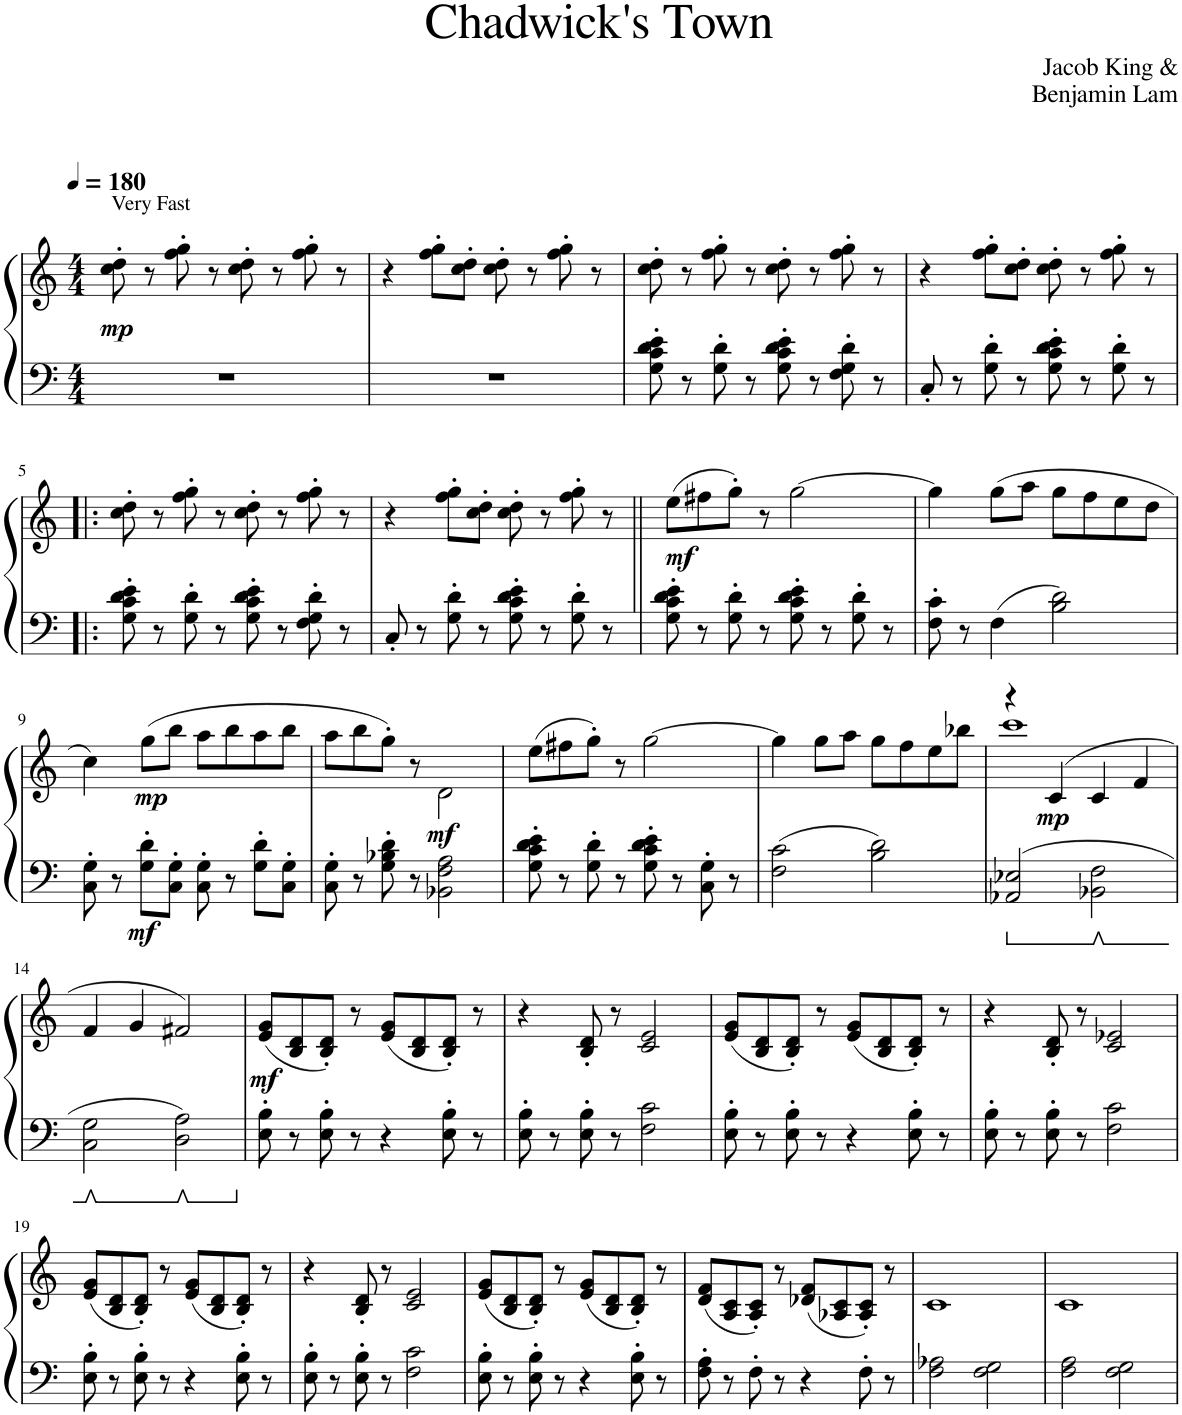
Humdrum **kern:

**kern	**kern	**dynam
*part1	*part1	*part1
*staff2	*staff1	*staff1/2
*I"Piano	*	*
*I'Pno.	*	*
*clefF4	*clefG2	*
*k[]	*k[]	*
*M4/4	*M4/4	*
*MM180	*MM180	*
=1	=1	=1
!	!LO:TX:a:t=Very Fast	!
!	!	!LO:DY:b
1r	8cc\' 8dd\'	mp
.	8r	.
.	8ff\' 8gg\'	.
.	8r	.
.	8cc\' 8dd\'	.
.	8r	.
.	8ff\' 8gg\'	.
.	8r	.
=2	=2	=2
1r	4r	.
.	8ff\' 8gg\'L	.
.	8cc\' 8dd\'J	.
.	8cc\' 8dd\'	.
.	8r	.
.	8ff\' 8gg\'	.
.	8r	.
=3	=3	=3
8G\' 8c\' 8d\' 8e\'	8cc\' 8dd\'	.
8r	8r	.
8G\' 8d\'	8ff\' 8gg\'	.
8r	8r	.
8G\' 8c\' 8d\' 8e\'	8cc\' 8dd\'	.
8r	8r	.
8F\' 8G\' 8d\'	8ff\' 8gg\'	.
8r	8r	.
=4	=4	=4
8C'/	4r	.
8r	.	.
8G\' 8d\'	8ff\' 8gg\'L	.
8r	8cc\' 8dd\'J	.
8G\' 8c\' 8d\' 8e\'	8cc\' 8dd\'	.
8r	8r	.
8G\' 8d\'	8ff\' 8gg\'	.
8r	8r	.
!!LO:LB:g=z
=5!|:	=5!|:	=5!|:
8G\' 8c\' 8d\' 8e\'	8cc\' 8dd\'	.
8r	8r	.
8G\' 8d\'	8ff\' 8gg\'	.
8r	8r	.
8G\' 8c\' 8d\' 8e\'	8cc\' 8dd\'	.
8r	8r	.
8F\' 8G\' 8d\'	8ff\' 8gg\'	.
8r	8r	.
=6	=6	=6
8C'/	4r	.
8r	.	.
8G\' 8d\'	8ff\' 8gg\'L	.
8r	8cc\' 8dd\'J	.
8G\' 8c\' 8d\' 8e\'	8cc\' 8dd\'	.
8r	8r	.
8G\' 8d\'	8ff\' 8gg\'	.
8r	8r	.
=7||	=7||	=7||
!	!	!LO:DY:b
8G\' 8c\' 8d\' 8e\'	(8ee\L	mf
8r	8ff#X\	.
8G\' 8d\'	8gg'\J)	.
8r	8r	.
8G\' 8c\' 8d\' 8e\'	[2gg\	.
8r	.	.
8G\' 8d\'	.	.
8r	.	.
=8	=8	=8
8F\' 8c\'	4gg\]	.
8r	.	.
4F\	(8gg\L	.
.	8aa\J	.
2B\ 2d\	8gg\L	.
.	8ff\	.
.	8ee\	.
.	8dd\J	.
!!LO:LB:g=z
=9	=9	=9
8C\' 8G\'	4cc\)	.
8r	.	.
!	!	!LO:DY:b=2
!	!	!LO:DY:n=1:b
8G\' 8d\'L	(8gg\L	mf mp
8C\' 8G\'J	8bb\J	.
8C\' 8G\'	8aa\L	.
8r	8bb\	.
8G\' 8d\'L	8aa\	.
8C\' 8G\'J	8bb\J	.
=10	=10	=10
8C\' 8G\'	8aa\L	.
8r	8bb\	.
8G\' 8B-X\' 8d\'	8gg'\J)	.
8r	8r	.
!	!	!LO:DY:b
2BB-X\ 2F\ 2A\	2d\	mf
=11	=11	=11
8G\' 8c\' 8d\' 8e\'	(8ee\L	.
8r	8ff#X\	.
8G\' 8d\'	8gg'\J)	.
8r	8r	.
8G\' 8c\' 8d\' 8e\'	[2gg\	.
8r	.	.
8C\' 8G\'	.	.
8r	.	.
=12	=12	=12
2F\ 2c\	4gg\]	.
.	8gg\L	.
.	8aa\J	.
2B\ 2d\	8gg\L	.
.	8ff\	.
.	8ee\	.
.	8bb-X\J	.
=13	=13	=13
*	*^	*
2AA-X/ 2E-X/	4r	1ccc	.
!	!	!	!LO:DY:b
.	(4c/	.	mp
2BB-X\ 2F\	4c/	.	.
.	4f/	.	.
*	*v	*v	*
!!LO:LB:g=z
=14	=14	=14
2C\ 2G\	4f/	.
.	4g/	.
2D\ 2A\	2f#X/)	.
=15	=15	=15
!	!	!LO:DY:b
8E\' 8B\'	(8e/ 8g/L	mf
8r	8B/ 8d/	.
8E\' 8B\'	8B/' 8d/'J)	.
8r	8r	.
4r	(8e/ 8g/L	.
.	8B/ 8d/	.
8E\' 8B\'	8B/' 8d/'J)	.
8r	8r	.
=16	=16	=16
8E\' 8B\'	4r	.
8r	.	.
8E\' 8B\'	8B/' 8d/'	.
8r	8r	.
2F\ 2c\	2c/ 2e/	.
=17	=17	=17
8E\' 8B\'	(8e/ 8g/L	.
8r	8B/ 8d/	.
8E\' 8B\'	8B/' 8d/'J)	.
8r	8r	.
4r	(8e/ 8g/L	.
.	8B/ 8d/	.
8E\' 8B\'	8B/' 8d/'J)	.
8r	8r	.
=18	=18	=18
8E\' 8B\'	4r	.
8r	.	.
8E\' 8B\'	8B/' 8d/'	.
8r	8r	.
2F\ 2c\	2c/ 2e-X/	.
!!LO:LB:g=z
=19	=19	=19
8E\' 8B\'	(8e/ 8g/L	.
8r	8B/ 8d/	.
8E\' 8B\'	8B/' 8d/'J)	.
8r	8r	.
4r	(8e/ 8g/L	.
.	8B/ 8d/	.
8E\' 8B\'	8B/' 8d/'J)	.
8r	8r	.
=20	=20	=20
8E\' 8B\'	4r	.
8r	.	.
8E\' 8B\'	8B/' 8d/'	.
8r	8r	.
2F\ 2c\	2c/ 2e/	.
=21	=21	=21
8E\' 8B\'	(8e/ 8g/L	.
8r	8B/ 8d/	.
8E\' 8B\'	8B/' 8d/'J)	.
8r	8r	.
4r	(8e/ 8g/L	.
.	8B/ 8d/	.
8E\' 8B\'	8B/' 8d/'J)	.
8r	8r	.
=22	=22	=22
8F\' 8A\'	(8d/ 8f/L	.
8r	8A/ 8c/	.
8F'\	8A/' 8c/'J)	.
8r	8r	.
4r	(8d-X/ 8f/L	.
.	8A-X/ 8c/	.
8F'\	8A-/' 8c/'J)	.
8r	8r	.
=23	=23	=23
2F\ 2A-X\	1c	.
2F\ 2G\	.	.
=24	=24	=24
2F\ 2A\	1c	.
2F\ 2G\	.	.
=	=	=
*-	*-	*-
